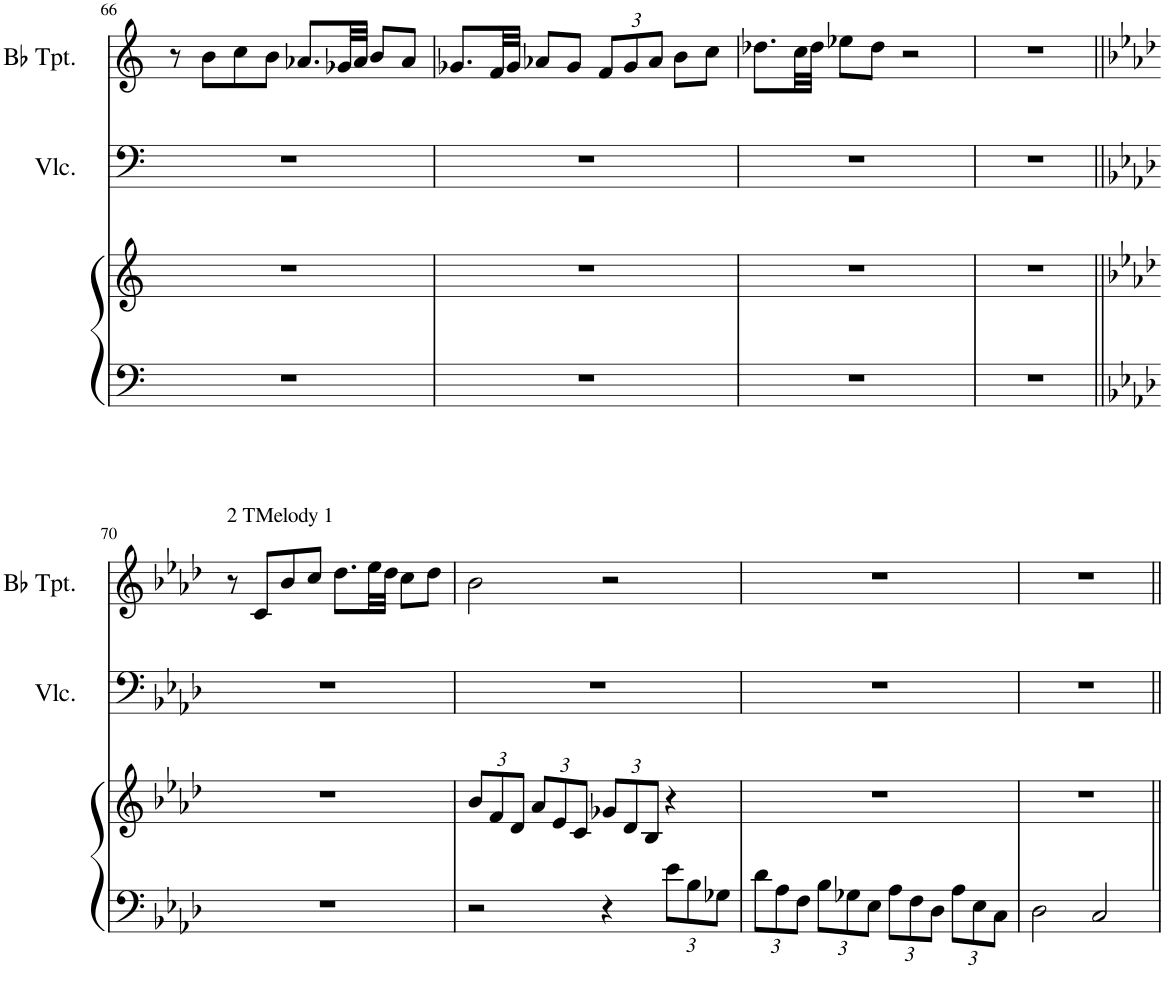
**kern	**kern	**kern	**kern
*part3	*part3	*part2	*part1
*staff4	*staff3	*staff2	*staff1
*I"Piano	*	*I"Violoncello	*I"Bb Trumpet
*I'Pno	*	*I'Vlc.	*I'Bb Tpt.
!!LO:PB:g=z
*clefF4	*clefG2	*clefF4	*clefG2
*	*	*	*ITrd1c2
*k[]	*k[]	*k[]	*k[]
*M4/4	*M4/4	*M4/4	*M4/4
=66	=66	=66	=66
1r	1r	1r	8r
.	.	.	8b\L
.	.	.	8cc\
.	.	.	8b\J
.	.	.	8.a-X/L
.	.	.	32g-X/LL
.	.	.	32a-/JJJ
.	.	.	8b/L
.	.	.	8a-/J
=67	=67	=67	=67
1r	1r	1r	8.g-X/L
.	.	.	32f/LL
.	.	.	32g-/JJJ
.	.	.	8a-X/L
.	.	.	8g-/J
*	*	*	*Xbrackettup
.	.	.	12f/L
.	.	.	12g-/
.	.	.	12a-/J
.	.	.	8b\L
.	.	.	8cc\J
=68	=68	=68	=68
1r	1r	1r	8.dd-X\L
.	.	.	32cc\LL
.	.	.	32dd-\JJJ
.	.	.	8ee-X\L
.	.	.	8dd-\J
.	.	.	2r
=69	=69	=69	=69
1r	1r	1r	1r
!!LO:LB:g=z
=70||	=70||	=70||	=70||
*k[b-e-a-d-]	*k[b-e-a-d-]	*k[b-e-a-d-]	*k[b-e-a-d-]
!	!	!	!LO:TX:a:t=2 TMelody 1
1r	1r	1r	8r
.	.	.	8c/L
.	.	.	8b-/
.	.	.	8cc/J
.	.	.	8.dd-\L
.	.	.	32ee-\LL
.	.	.	32dd-\JJJ
.	.	.	8cc\L
.	.	.	8dd-\J
=71	=71	=71	=71
*	*Xbrackettup	*	*
2r	12b-/L	1r	2b-\
.	12f/	.	.
.	12d-/J	.	.
.	12a-/L	.	.
.	12e-/	.	.
.	12c/J	.	.
4r	12g-X/L	.	2r
.	12d-/	.	.
.	12B-/J	.	.
*Xbrackettup	*	*	*
12e-\L	4r	.	.
12B-\	.	.	.
12G-X\J	.	.	.
=72	=72	=72	=72
12d-\L	1r	1r	1r
12A-\	.	.	.
12F\J	.	.	.
12B-\L	.	.	.
12G-X\	.	.	.
12E-\J	.	.	.
12A-\L	.	.	.
12F\	.	.	.
12D-\J	.	.	.
12A-\L	.	.	.
12E-\	.	.	.
12C\J	.	.	.
=73	=73	=73	=73
2D-\	1r	1r	1r
2C/	.	.	.
=||	=||	=||	=||
*-	*-	*-	*-
